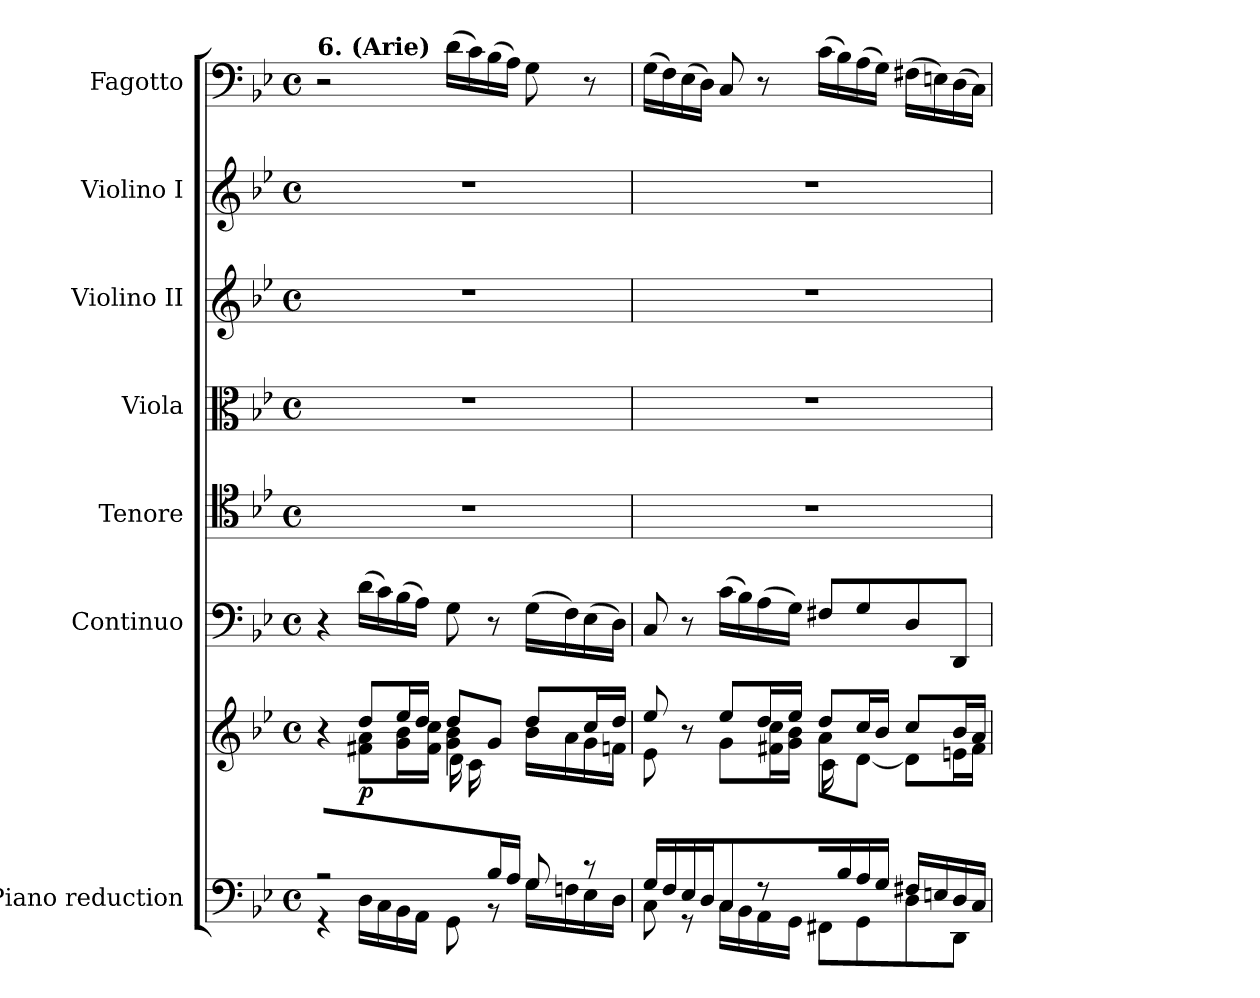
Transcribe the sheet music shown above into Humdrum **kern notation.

**kern	**kern	**dynam	**kern	**kern	**kern	**kern	**kern	**kern
*part7	*part7	*part7	*part6	*part5	*part4	*part3	*part2	*part1
*staff8	*staff7	*staff7/8	*staff6	*staff5	*staff4	*staff3	*staff2	*staff1
*I"Piano reduction	*	*	*I"Continuo	*I"Tenore	*I"Viola	*I"Violino II	*I"Violino I	*I"Fagotto
*I'Pno	*	*	*	*	*I'Vla	*I'Vln	*I'Vln	*
*stria5	*stria5	*	*	*	*	*	*	*
*clefF4	*clefG2	*	*clefF4	*clefC4	*clefC3	*clefG2	*clefG2	*clefF4
*k[b-e-]	*k[b-e-]	*	*k[b-e-]	*k[b-e-]	*k[b-e-]	*k[b-e-]	*k[b-e-]	*k[b-e-]
*M4/4	*M4/4	*	*M4/4	*M4/4	*M4/4	*M4/4	*M4/4	*M4/4
*met(c)	*met(c)	*	*met(c)	*met(c)	*met(c)	*met(c)	*met(c)	*met(c)
=1	=1	=1	=1	=1	=1	=1	=1	=1
*^	*^	*	*	*	*	*	*	*
*	*	*	*^	*	*	*	*	*	*	*
!	!	!	!	!	!	!	!	!	!	!	!LO:TX:a:B:t=6. (Arie)
2r	4r	4r	4ryy	2ryy	.	4r	1r	1r	1r	1r	2r
!	!	!	!	!	!LO:DY:b	!	!	!	!	!	!
.	16D\LL	8dd/L	8f#X\ 8a\L	.	p	(16d\LL	.	.	.	.	.
.	16C\	.	.	.	.	16c\)	.	.	.	.	.
.	16BB-\	16ee-/L	16g\ 16b-\L	.	.	(16B-\	.	.	.	.	.
.	16AA\JJ	16dd/JJ	16f#\ 16cc\JJ	.	.	16A\JJ)	.	.	.	.	.
8ryy	8GG\	8dd/L	4g\ 4b-\	16d\LL	.	8G\	.	.	.	.	(16d\LL
.	.	.	.	16c\	.	.	.	.	.	.	16c\)
16B-/	8r	8g/J	.	4.ryy	.	8r	.	.	.	.	(16B-\
16A/JJ	.	.	.	.	.	.	.	.	.	.	16A\JJ)
8G/	16G\LL	8dd/L	16b-\LL	.	.	(16G\LL	.	.	.	.	8G\
.	16Fn\	.	16a\	.	.	16F\)	.	.	.	.	.
8r	16E-\	16cc/L	16g\	.	.	(16E-\	.	.	.	.	8r
.	16D\JJ	16dd/JJ	16fn\JJ	.	.	16D\JJ)	.	.	.	.	.
=2	=2	=2	=2	=2	=2	=2	=2	=2	=2	=2	=2
16G/LL	8C\	8ee-/	8e-\	2ryy	.	8C/	1r	1r	1r	1r	(16G\LL
16F/	.	.	.	.	.	.	.	.	.	.	16F\)
16E-/	8r	8r	8ryy	.	.	8r	.	.	.	.	(16E-\
16D/JJ	.	.	.	.	.	.	.	.	.	.	16D\JJ)
8C/	16C\LL	8ee-/L	8g\L	.	.	(16c\LL	.	.	.	.	8C/
.	16BB-\	.	.	.	.	16B-\)	.	.	.	.	.
8r	16AA\	16dd/L	16f#X\ 16cc\L	.	.	(16A\	.	.	.	.	8r
.	16GG\JJ	16ee-/JJ	16g\ 16b-\JJ	.	.	16G\JJ)	.	.	.	.	.
16ryy	8FF#X\L	8dd/L	8a\L	16c\LL	.	8F#X/L	.	.	.	.	(16c\LL
16B-/	.	.	.	4..ryy	.	.	.	.	.	.	16B-\)
16A/	8GG\	16cc/L	[8d\J	.	.	8G/	.	.	.	.	(16A\
16G/JJ	.	16b-/JJ	.	.	.	.	.	.	.	.	16G\JJ)
16F#X/LL	8D\	8cc/L	8d\L]	.	.	8D/	.	.	.	.	(16F#X\LL
16En/	.	.	.	.	.	.	.	.	.	.	16En\)
16D/	8DD\J	16b-/L	16en\L	.	.	8DD/J	.	.	.	.	(16D\
16C/JJ	.	16a/JJ	16f#\JJ	.	.	.	.	.	.	.	16C\JJ)
*v	*v	*	*	*	*	*	*	*	*	*	*
*	*v	*v	*v	*	*	*	*	*	*	*
=	=	=	=	=	=	=	=	=
*-	*-	*-	*-	*-	*-	*-	*-	*-
